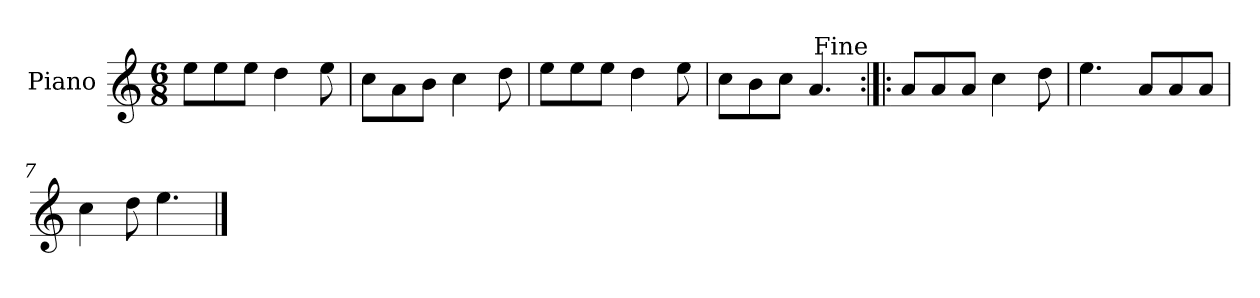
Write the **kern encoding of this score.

**kern
*part1
*staff1
*I"Piano
*I'Pno.
*clefG2
*k[]
*M6/8
=1
8ee\L
8ee\
8ee\J
4dd\
8ee\
=2
8cc\L
8a\
8b\J
4cc\
8dd\
=3
8ee\L
8ee\
8ee\J
4dd\
8ee\
=4
8cc\L
8b\
8cc\J
4.a/
!LO:TX:a:rj:t=Fine
=5:|!|:
8a/L
8a/
8a/J
4cc\
8dd\
=6
4.ee\
8a/L
8a/
8a/J
=7
4cc\
8dd\
4.ee\
==
*-
